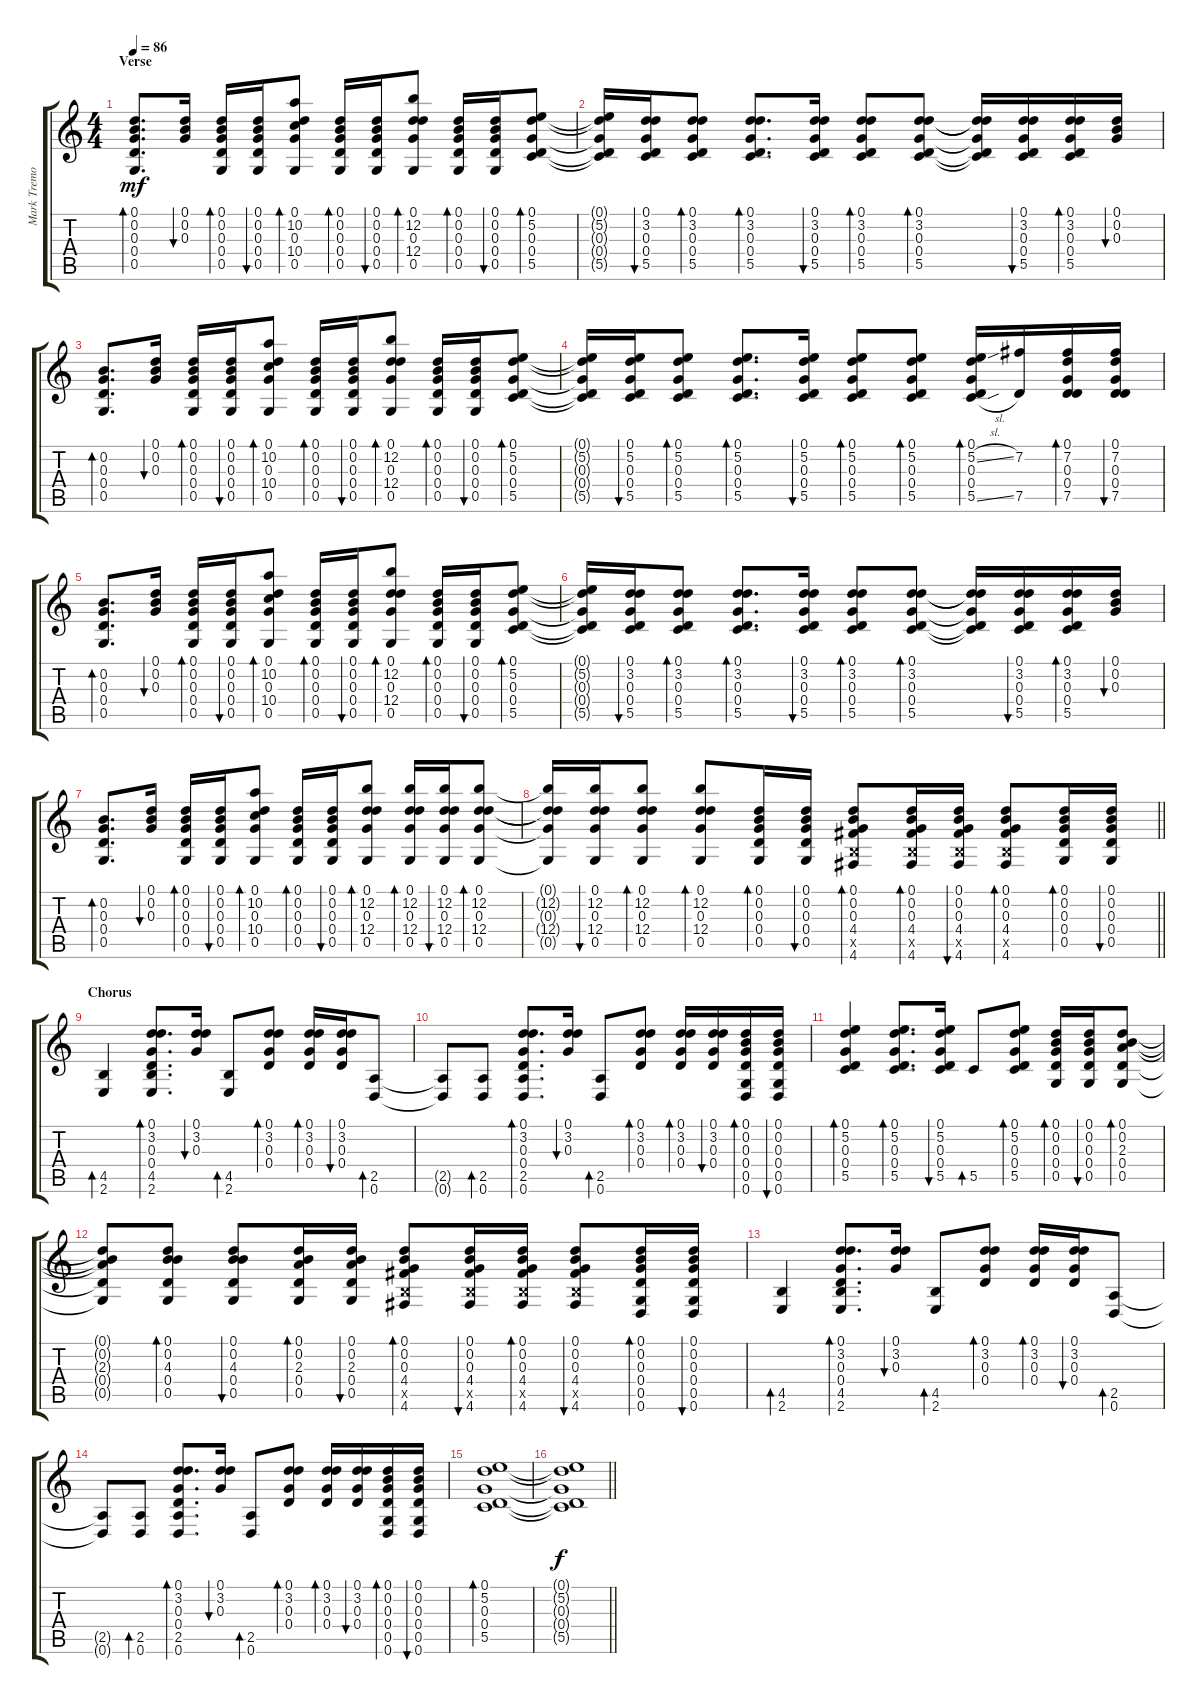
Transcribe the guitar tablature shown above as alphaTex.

\track ("Mark Tremonti" "Mark Tremo") {instrument electricguitarclean}
\staff {score tabs}
\tuning (D4 B3 G3 D3 G2 D2) {hide}
\ts (4 4)
\section ("" "Verse")
\tempo 86
\clef g2
\ks c
(0.1 0.2 0.3 0.4 0.5).8{d bd 60 dy mf} (0.1 0.2 0.3).16{bu 60} (0.1 0.2 0.3 0.4 0.5).16{bd 60} (0.1 0.2 0.3 0.4 0.5).16{bu 60} (0.1 10.2 0.3 10.4 0.5).8{bd 60} (0.1 0.2 0.3 0.4 0.5).16{bd 60} (0.1 0.2 0.3 0.4 0.5).16{bu 60} (0.1 12.2 0.3 12.4 0.5).8{bd 60} (0.1 0.2 0.3 0.4 0.5).16{bd 60} (0.1 0.2 0.3 0.4 0.5).16{bu 60} (0.1 5.2 0.3 0.4 5.5).8{bd 60} |
(0.1{t} 5.2{t} 0.3{t} 0.4{t} 5.5{t}).16 (0.1 3.2 0.3 0.4 5.5).16{bu 60} (0.1 3.2 0.3 0.4 5.5).8{bd 60} (0.1 3.2 0.3 0.4 5.5).8{d bd 60} (0.1 3.2 0.3 0.4 5.5).16{bu 60} (0.1 3.2 0.3 0.4 5.5).8{bd 60} (0.1 3.2 0.3 0.4 5.5).8{bd 60} (0.1{t} 3.2{t} 0.3{t} 0.4{t} 5.5{t}).16 (0.1 3.2 0.3 0.4 5.5).16{bu 60} (0.1 3.2 0.3 0.4 5.5).16{bd 60} (0.1 0.2 0.3).16{bu 60} |
(0.2 0.3 0.4 0.5).8{d bd 60} (0.1 0.2 0.3).16{bu 60} (0.1 0.2 0.3 0.4 0.5).16{bd 60} (0.1 0.2 0.3 0.4 0.5).16{bu 60} (0.1 10.2 0.3 10.4 0.5).8{bd 60} (0.1 0.2 0.3 0.4 0.5).16{bd 60} (0.1 0.2 0.3 0.4 0.5).16{bu 60} (0.1 12.2 0.3 12.4 0.5).8{bd 60} (0.1 0.2 0.3 0.4 0.5).16{bd 60} (0.1 0.2 0.3 0.4 0.5).16{bu 60} (0.1 5.2 0.3 0.4 5.5).8{bd 60} |
(0.1{t} 5.2{t} 0.3{t} 0.4{t} 5.5{t}).16 (0.1 5.2 0.3 0.4 5.5).16{bu 60} (0.1 5.2 0.3 0.4 5.5).8{bd 60} (0.1 5.2 0.3 0.4 5.5).8{d bd 60} (0.1 5.2 0.3 0.4 5.5).16{bu 60} (0.1 5.2 0.3 0.4 5.5).8{bd 60} (0.1 5.2 0.3 0.4 5.5).8{bd 60} (0.1 5.2{sl} 0.3 0.4 5.5{sl}).16{bd 60} (7.2 7.5).16 (0.1 7.2 0.3 0.4 7.5).16{bd 60} (0.1 7.2 0.3 0.4 7.5).16{bu 60} |
(0.2 0.3 0.4 0.5).8{d bd 60} (0.1 0.2 0.3).16{bu 60} (0.1 0.2 0.3 0.4 0.5).16{bd 60} (0.1 0.2 0.3 0.4 0.5).16{bu 60} (0.1 10.2 0.3 10.4 0.5).8{bd 60} (0.1 0.2 0.3 0.4 0.5).16{bd 60} (0.1 0.2 0.3 0.4 0.5).16{bu 60} (0.1 12.2 0.3 12.4 0.5).8{bd 60} (0.1 0.2 0.3 0.4 0.5).16{bd 60} (0.1 0.2 0.3 0.4 0.5).16{bu 60} (0.1 5.2 0.3 0.4 5.5).8{bd 60} |
(0.1{t} 5.2{t} 0.3{t} 0.4{t} 5.5{t}).16 (0.1 3.2 0.3 0.4 5.5).16{bu 60} (0.1 3.2 0.3 0.4 5.5).8{bd 60} (0.1 3.2 0.3 0.4 5.5).8{d bd 60} (0.1 3.2 0.3 0.4 5.5).16{bu 60} (0.1 3.2 0.3 0.4 5.5).8{bd 60} (0.1 3.2 0.3 0.4 5.5).8{bd 60} (0.1{t} 3.2{t} 0.3{t} 0.4{t} 5.5{t}).16 (0.1 3.2 0.3 0.4 5.5).16{bu 60} (0.1 3.2 0.3 0.4 5.5).16{bd 60} (0.1 0.2 0.3).16{bu 60} |
(0.2 0.3 0.4 0.5).8{d bd 60} (0.1 0.2 0.3).16{bu 60} (0.1 0.2 0.3 0.4 0.5).16{bd 60} (0.1 0.2 0.3 0.4 0.5).16{bu 60} (0.1 10.2 0.3 10.4 0.5).8{bd 60} (0.1 0.2 0.3 0.4 0.5).16{bd 60} (0.1 0.2 0.3 0.4 0.5).16{bu 60} (0.1 12.2 0.3 12.4 0.5).8{bd 60} (0.1 12.2 0.3 12.4 0.5).16{bd 60} (0.1 12.2 0.3 12.4 0.5).16{bu 60} (0.1 12.2 0.3 12.4 0.5).8{bd 60} |
\barLineRight lightlight
(0.1{t} 12.2{t} 0.3{t} 12.4{t} 0.5{t}).16 (0.1 12.2 0.3 12.4 0.5).16{bu 60} (0.1 12.2 0.3 12.4 0.5).8{bd 60} (0.1 12.2 0.3 12.4 0.5).8{bd 60} (0.1 0.2 0.3 0.4 0.5).16{bd 60} (0.1 0.2 0.3 0.4 0.5).16{bu 60} (0.1 0.2 0.3 4.4 4.5{x} 4.6).8{bd 60} (0.1 0.2 0.3 4.4 4.5{x} 4.6).16{bd 60} (0.1 0.2 0.3 4.4 4.5{x} 4.6).16{bu 60} (0.1 0.2 0.3 4.4 4.5{x} 4.6).8{bd 60} (0.1 0.2 0.3 0.4 0.5).16{bd 60} (0.1 0.2 0.3 0.4 0.5).16{bu 60} |
\section ("" "Chorus")
(4.5 2.6).4{bd 60} (0.1 3.2 0.3 0.4 4.5 2.6).8{d bd 60} (0.1 3.2 0.3).16{bu 60} (4.5 2.6).8{bd 60} (0.1 3.2 0.3 0.4).8{bd 60} (0.1 3.2 0.3 0.4).16{bd 60} (0.1 3.2 0.3 0.4).16{bu 60} (2.5 0.6).8{bd 60} |
(2.5{t} 0.6{t}).8 (2.5 0.6).8{bd 60} (0.1 3.2 0.3 0.4 2.5 0.6).8{d bd 60} (0.1 3.2 0.3).16{bu 60} (2.5 0.6).8{bd 60} (0.1 3.2 0.3 0.4).8{bd 60} (0.1 3.2 0.3 0.4).16{bd 60} (0.1 3.2 0.3 0.4).16{bu 60} (0.1 0.2 0.3 0.4 0.5 0.6).16{bd 60} (0.1 0.2 0.3 0.4 0.5 0.6).16{bu 60} |
(0.1 5.2 0.3 0.4 5.5).4{bd 60} (0.1 5.2 0.3 0.4 5.5).8{d bd 60} (0.1 5.2 0.3 0.4 5.5).16{bu 60} 5.5.8{bd 60} (0.1 5.2 0.3 0.4 5.5).8{bd 60} (0.1 0.2 0.3 0.4 0.5).16{bd 60} (0.1 0.2 0.3 0.4 0.5).16{bu 60} (0.1 0.2 2.3 0.4 0.5).8{bd 60} |
(0.1{t} 0.2{t} 2.3{t} 0.4{t} 0.5{t}).8 (0.1 0.2 4.3 0.4 0.5).8{bd 60} (0.1 0.2 4.3 0.4 0.5).8{bu 60} (0.1 0.2 2.3 0.4 0.5).16{bd 60} (0.1 0.2 2.3 0.4 0.5).16{bu 60} (0.1 0.2 0.3 4.4 4.5{x} 4.6).8{bd 60} (0.1 0.2 0.3 4.4 4.5{x} 4.6).16{bu 60} (0.1 0.2 0.3 4.4 4.5{x} 4.6).16{bd 60} (0.1 0.2 0.3 4.4 4.5{x} 4.6).8{bu 60} (0.1 0.2 0.3 0.4 0.5 0.6).16{bd 60} (0.1 0.2 0.3 0.4 0.5 0.6).16{bu 60} |
(4.5 2.6).4{bd 60} (0.1 3.2 0.3 0.4 4.5 2.6).8{d bd 60} (0.1 3.2 0.3).16{bu 60} (4.5 2.6).8{bd 60} (0.1 3.2 0.3 0.4).8{bd 60} (0.1 3.2 0.3 0.4).16{bd 60} (0.1 3.2 0.3 0.4).16{bu 60} (2.5 0.6).8{bd 60} |
(2.5{t} 0.6{t}).8 (2.5 0.6).8{bd 60} (0.1 3.2 0.3 0.4 2.5 0.6).8{d bd 60} (0.1 3.2 0.3).16{bu 60} (2.5 0.6).8{bd 60} (0.1 3.2 0.3 0.4).8{bd 60} (0.1 3.2 0.3 0.4).16{bd 60} (0.1 3.2 0.3 0.4).16{bu 60} (0.1 0.2 0.3 0.4 0.5 0.6).16{bd 60} (0.1 0.2 0.3 0.4 0.5 0.6).16{bu 60} |
(0.1 5.2 0.3 0.4 5.5).1{bd 60} |
\barLineRight lightlight
(0.1{t} 5.2{t} 0.3{t} 0.4{t} 5.5{t}).1{dy f}
